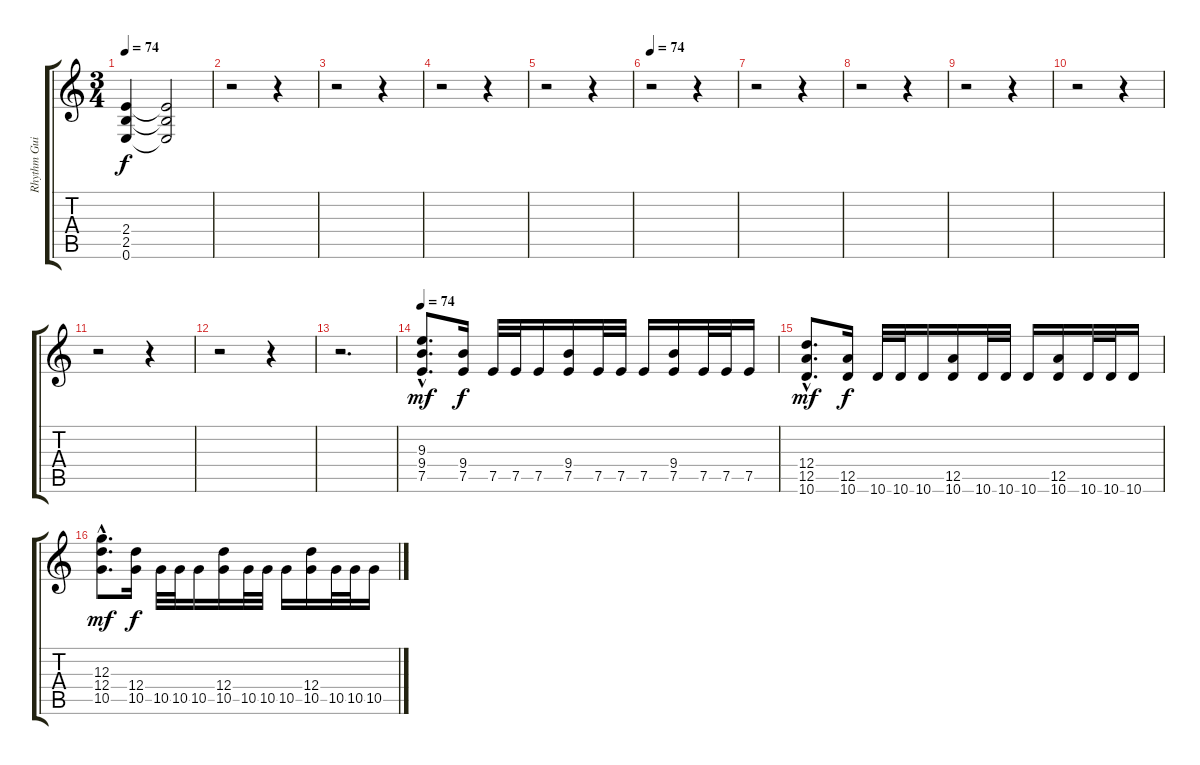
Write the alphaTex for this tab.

\track ("Rhythm Guitar (left)" "Rhythm Gui") {instrument distortionguitar}
\staff {score tabs}
\tuning (E4 B3 G3 D3 A2 E2) {hide}
\ts (3 4)
\tempo 74
\clef g2
\ks c
(2.4{t} 2.5{t} 0.6{t}).4{dy f} (2.4{t} 2.5{t} 0.6{t}).2{volume 0} |
r.2 r.4 |
r.2 r.4 |
r.2 r.4 |
r.2 r.4 |
\tempo 74
r.2 r.4 |
r.2 r.4 |
r.2 r.4 |
r.2 r.4 |
r.2 r.4 |
r.2 r.4 |
r.2 r.4 |
r.2{d volume 13 balance 2} |
\tempo 74
(9.3{hac} 9.4{hac} 7.5{hac}).8{d dy mf} (9.4 7.5).16{dy f} 7.5.32 7.5.32 7.5.16 (9.4 7.5).16 7.5.32 7.5.32 7.5.16 (9.4 7.5).16 7.5.32 7.5.32 7.5.16 |
(12.4{hac} 12.5{hac} 10.6{hac}).8{d dy mf} (12.5 10.6).16{dy f} 10.6.32 10.6.32 10.6.16 (12.5 10.6).16 10.6.32 10.6.32 10.6.16 (12.5 10.6).16 10.6.32 10.6.32 10.6.16 |
(12.3{hac} 12.4{hac} 10.5{hac}).8{d dy mf} (12.4 10.5).16{dy f} 10.5.32 10.5.32 10.5.16 (12.4 10.5).16 10.5.32 10.5.32 10.5.16 (12.4 10.5).16 10.5.32 10.5.32 10.5.16
